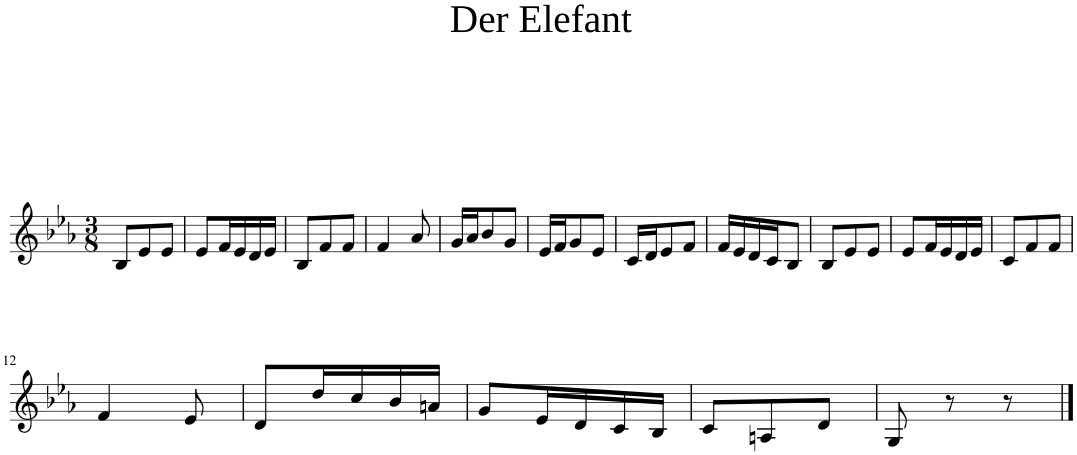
**kern
*part1
*staff1
*I"P1
*clefG2
*k[b-e-a-]
*E-:
*M3/8
=1
8B-/L
8e-/
8e-/J
=2
8e-/L
16f/L
16e-/
16d/
16e-/JJ
=3
8B-/L
8f/
8f/J
=4
4f/
8a-/
=5
16g/LL
16a-/J
8b-/
8g/J
=6
16e-/LL
16f/J
8g/
8e-/J
=7
16c/LL
16d/J
8e-/
8f/J
=8
16f/LL
16e-/
16d/
16c/J
8B-/J
=9
8B-/L
8e-/
8e-/J
=10
8e-/L
16f/L
16e-/
16d/
16e-/JJ
=11
8c/L
8f/
8f/J
!!LO:LB:g=z
=12
4f/
8e-/
=13
8d/L
16dd/L
16cc/
16b-/
16an/JJ
=14
8g/L
16e-/L
16d/
16c/
16B-/JJ
=15
8c/L
8An/
8d/J
=16
8G/
8r
8r
==
*-
